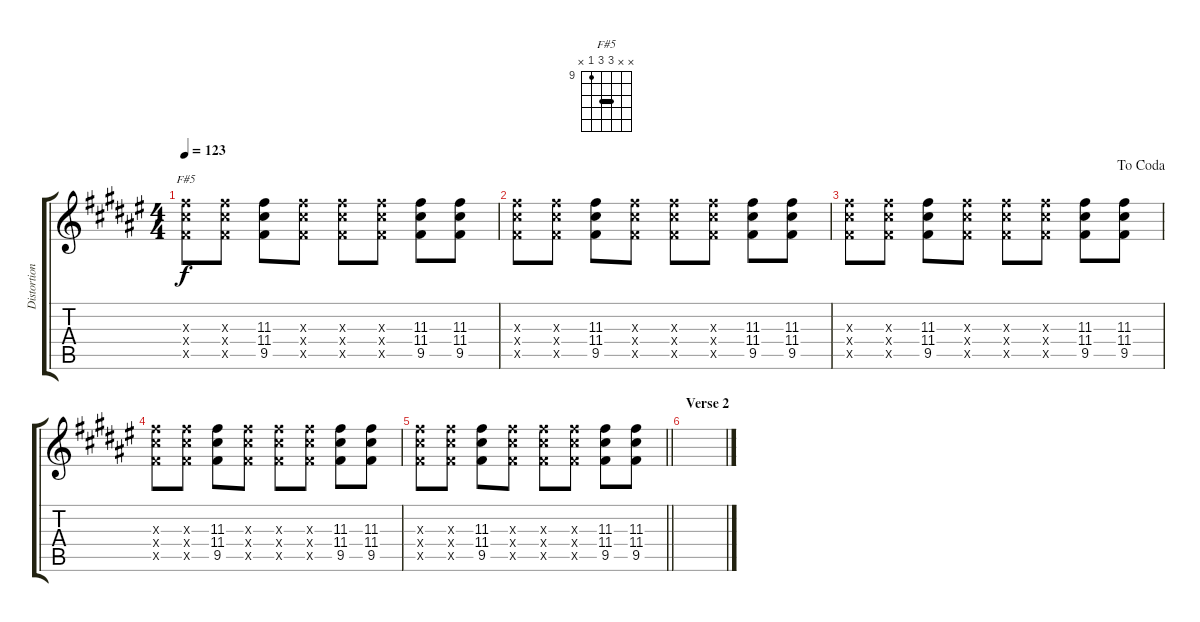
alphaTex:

\track ("Distortion Guitar" "Distortion") {instrument distortionguitar}
\staff {score tabs}
\tuning (E4 B3 G3 D3 A2 E2) {hide}
\chord ("F#5" x x 11 11 9 x) {firstfret 9 barre 11}
\ts (4 4)
\tempo 123
\clef g2
\ks f#
(11.3{x} 11.4{x} 9.5{x}).8{ch "F#5" dy f} (11.3{x} 11.4{x} 9.5{x}).8 (11.3 11.4 9.5).8 (11.3{x} 11.4{x} 9.5{x}).8 (11.3{x} 11.4{x} 9.5{x}).8 (11.3{x} 11.4{x} 9.5{x}).8 (11.3 11.4 9.5).8 (11.3 11.4 9.5).8 |
(11.3{x} 11.4{x} 9.5{x}).8 (11.3{x} 11.4{x} 9.5{x}).8 (11.3 11.4 9.5).8 (11.3{x} 11.4{x} 9.5{x}).8 (11.3{x} 11.4{x} 9.5{x}).8 (11.3{x} 11.4{x} 9.5{x}).8 (11.3 11.4 9.5).8 (11.3 11.4 9.5).8 |
\jump dacoda
(11.3{x} 11.4{x} 9.5{x}).8 (11.3{x} 11.4{x} 9.5{x}).8 (11.3 11.4 9.5).8 (11.3{x} 11.4{x} 9.5{x}).8 (11.3{x} 11.4{x} 9.5{x}).8 (11.3{x} 11.4{x} 9.5{x}).8 (11.3 11.4 9.5).8 (11.3 11.4 9.5).8 |
(11.3{x} 11.4{x} 9.5{x}).8 (11.3{x} 11.4{x} 9.5{x}).8 (11.3 11.4 9.5).8 (11.3{x} 11.4{x} 9.5{x}).8 (11.3{x} 11.4{x} 9.5{x}).8 (11.3{x} 11.4{x} 9.5{x}).8 (11.3 11.4 9.5).8 (11.3 11.4 9.5).8 |
\barLineRight lightlight
(11.3{x} 11.4{x} 9.5{x}).8 (11.3{x} 11.4{x} 9.5{x}).8 (11.3 11.4 9.5).8 (11.3{x} 11.4{x} 9.5{x}).8 (11.3{x} 11.4{x} 9.5{x}).8 (11.3{x} 11.4{x} 9.5{x}).8 (11.3 11.4 9.5).8 (11.3 11.4 9.5).8 |
\section ("" "Verse 2")
